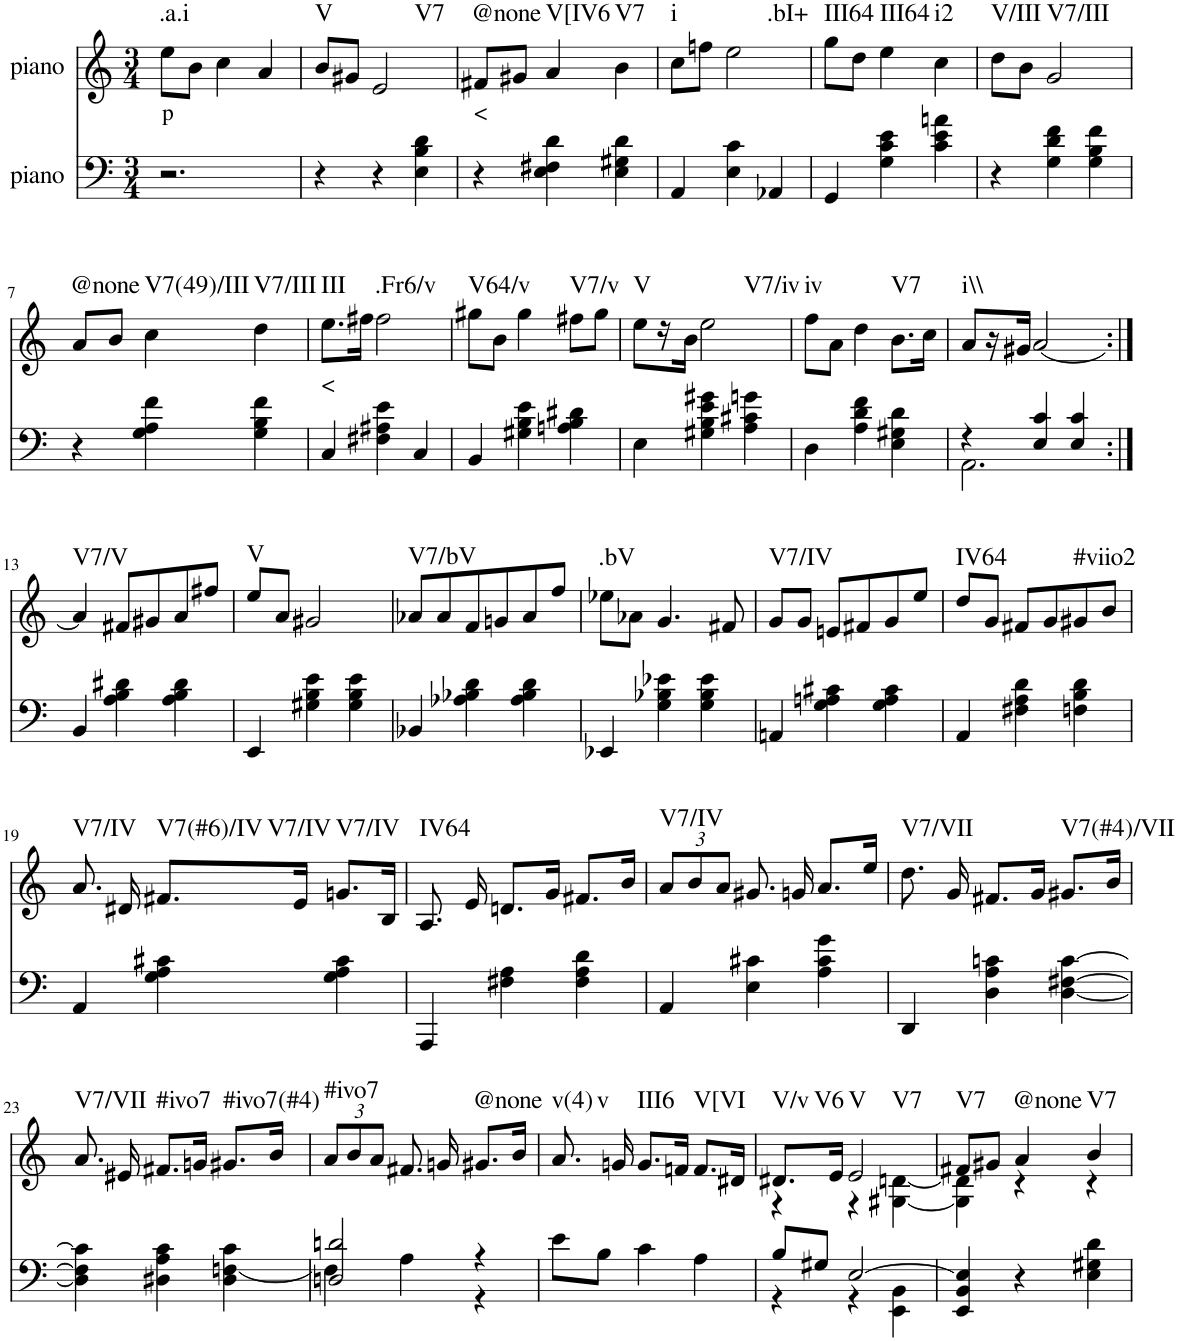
**kern	**kern	**text	**harte
*part2	*part1	*part1	*part1
*staff2	*staff1	*staff1	*
*I"piano	*I"piano	*	*
*I'Pno	*I'Pno	*	*
*clefF4	*clefG2	*	*
*k[]	*k[]	*	*
*M3/4	*M3/4	*	*
=1	=1	=1	=1
!	!	!LO:LY:b	!LO:H:kt=.a.i
2.r	8ee\L	p	N
.	8b\J	.	.
.	4cc\	.	.
.	4a/	.	.
=2	=2	=2	=2
!	!	!	!LO:H:kt=V
4r	8b/L	.	N
.	8g#X/J	.	.
!	!	!	!LO:H:kt=V7
4r	2e/	.	N
4E\ 4B\ 4d\	.	.	.
=3	=3	=3	=3
!	!	!LO:LY:b	!LO:H:kt=@none
4r	8f#X/L	<	N
.	8g#X/J	.	.
!	!	!	!LO:H:kt=V[IV6
4E\ 4F#X\ 4d\	4a/	.	N
!	!	!	!LO:H:kt=V7
4E\ 4G#X\ 4d\	4b\	.	N
=4	=4	=4	=4
!	!	!	!LO:H:kt=i
4AA/	8cc\L	.	N
.	8ffn\J	.	.
!	!	!	!LO:H:kt=.bI+
4E\ 4c\	2ee\	.	N
4AA-X/	.	.	.
=5	=5	=5	=5
!	!	!	!LO:H:kt=III64
4GG/	8gg\L	.	N
.	8dd\J	.	.
!	!	!	!LO:H:kt=III64
4G\ 4c\ 4e\	4ee\	.	N
!	!	!	!LO:H:kt=i2
4c\ 4e\ 4an\	4cc\	.	N
=6	=6	=6	=6
!	!	!	!LO:H:kt=V/III
4r	8dd\L	.	N
.	8b\J	.	.
!	!	!	!LO:H:kt=V7/III
4G\ 4d\ 4f\	2g/	.	N
4G\ 4B\ 4f\	.	.	.
!!LO:LB:g=z
=7	=7	=7	=7
!	!	!	!LO:H:kt=@none
4r	8a/L	.	N
.	8b/J	.	.
!	!	!	!LO:H:kt=V7(49)/III
4G\ 4A\ 4f\	4cc\	.	N
!	!	!	!LO:H:kt=V7/III
4G\ 4B\ 4f\	4dd\	.	N
=8	=8	=8	=8
!	!	!LO:LY:b	!LO:H:kt=III
4C/	8.ee\L	<	N
.	16ff#X\Jk	.	.
!	!	!	!LO:H:kt=.Fr6/v
4F#X\ 4A#X\ 4e\	2ff#\	.	N
4C/	.	.	.
=9	=9	=9	=9
!	!	!	!LO:H:kt=V64/v
4BB/	8gg#X\L	.	N
.	8b\J	.	.
4G#X\ 4B\ 4e\	4gg#\	.	.
!	!	!	!LO:H:kt=V7/v
4An\ 4B\ 4d#X\	8ff#X\L	.	N
.	8gg#\J	.	.
=10	=10	=10	=10
!	!	!	!LO:H:kt=V
4E\	8ee\L	.	N
.	16r	.	.
.	16b\JJ	.	.
!	!	!	!LO:H:kt=V7/iv
4G#X\ 4B\ 4e\ 4g#X\	2ee\	.	N
4A\ 4c#X\ 4gn\	.	.	.
=11	=11	=11	=11
!	!	!	!LO:H:kt=iv
4D\	8ff\L	.	N
.	8a\J	.	.
4A\ 4d\ 4f\	4dd\	.	.
!	!	!	!LO:H:kt=V7
4E\ 4G#X\ 4d\	8.b\L	.	N
.	16cc\Jk	.	.
=12	=12	=12	=12
*^	*	*	*
!	!	!	!	!LO:H:kt=i\\
4r	2.AA\	8a/L	.	N
.	.	16r	.	.
.	.	16g#X/JJ	.	.
4E/ 4c/	.	[2a/	.	.
4E/ 4c/	.	.	.	.
*v	*v	*	*	*
!!LO:LB:g=z
=13:|!	=13:|!	=13:|!	=13:|!
!	!	!	!LO:H:kt=V7/V
4BB/	4a/]	.	N
4A\ 4B\ 4d#X\	8f#X/L	.	.
.	8g#X/	.	.
4A\ 4B\ 4d#\	8a/	.	.
.	8ff#X/J	.	.
=14	=14	=14	=14
!	!	!	!LO:H:kt=V
4EE/	8ee/L	.	N
.	8a/J	.	.
4G#X\ 4B\ 4e\	2g#X/	.	.
4G#\ 4B\ 4e\	.	.	.
=15	=15	=15	=15
!	!	!	!LO:H:kt=V7/bV
4BB-X/	8a-X/L	.	N
.	8a-/	.	.
4A-X\ 4B-X\ 4d\	8f/	.	.
.	8gn/	.	.
4A-\ 4B-\ 4d\	8a-/	.	.
.	8ff/J	.	.
=16	=16	=16	=16
!	!	!	!LO:H:kt=.bV
4EE-X/	8ee-X\L	.	N
.	8a-X\J	.	.
4G\ 4B-X\ 4e-X\	4.g/	.	.
4G\ 4B-\ 4e-\	.	.	.
.	8f#X/	.	.
=17	=17	=17	=17
!	!	!	!LO:H:kt=V7/IV
4AAn/	8g/L	.	N
.	8g/J	.	.
4G\ 4An\ 4c#X\	8en/L	.	.
.	8f#X/	.	.
4G\ 4A\ 4c#\	8g/	.	.
.	8ee/J	.	.
=18	=18	=18	=18
!	!	!	!LO:H:kt=IV64
4AA/	8dd/L	.	N
.	8g/J	.	.
4F#X\ 4A\ 4d\	8f#X/L	.	.
.	8g/	.	.
!	!	!	!LO:H:kt=#viio2
4Fn\ 4B\ 4d\	8g#X/	.	N
.	8b/J	.	.
!!LO:LB:g=z
=19	=19	=19	=19
!	!	!	!LO:H:kt=V7/IV
4AA/	8.a/	.	N
.	16d#X/	.	.
!	!	!	!LO:H:n=1:kt=V7(#6)/IV
!	!	!	!LO:H:n=2:kt=V7/IV
4G\ 4A\ 4c#X\	8.f#X/L	.	N N
.	16e/Jk	.	.
!	!	!	!LO:H:kt=V7/IV
4G\ 4A\ 4c#\	8.gn/L	.	N
.	16B/Jk	.	.
=20	=20	=20	=20
!	!	!	!LO:H:kt=IV64
4AAA/	8.A/	.	N
.	16e/	.	.
4F#X\ 4A\	8.dn/L	.	.
.	16g/Jk	.	.
4F#\ 4A\ 4d\	8.f#X/L	.	.
.	16b/Jk	.	.
=21	=21	=21	=21
*	*Xbrackettup	*	*
!	!	!	!LO:H:kt=V7/IV
4AA/	12a/L	.	N
.	12b/	.	.
.	12a/J	.	.
4E\ 4c#X\	8.g#X/	.	.
.	16gn/	.	.
4A\ 4c#\ 4g\	8.a/L	.	.
.	16ee/Jk	.	.
=22	=22	=22	=22
!	!	!	!LO:H:kt=V7/VII
4DD/	8.dd\	.	N
.	16g/	.	.
4D\ 4A\ 4cn\	8.f#X/L	.	.
.	16g/Jk	.	.
!	!	!	!LO:H:kt=V7(#4)/VII
[4D\ [4F#X\ [4c\	8.g#X/L	.	N
.	16b/Jk	.	.
!!LO:LB:g=z
=23	=23	=23	=23
!	!	!	!LO:H:kt=V7/VII
4D\] 4F#\] 4c\]	8.a/	.	N
.	16e#X/	.	.
!	!	!	!LO:H:kt=#ivo7
4D#X\ 4A\ 4c\	8.f#X/L	.	N
.	16gn/Jk	.	.
!	!	!	!LO:H:kt=#ivo7(#4)
4D#\ [4Fn\ 4c\	8.g#X/L	.	N
.	16b/Jk	.	.
=24	=24	=24	=24
*^	*	*	*
!	!	!	!	!LO:H:kt=#ivo7
2Dn/ 2dn/	4F\]	12a/L	.	N
.	.	12b/	.	.
.	.	12a/J	.	.
.	4A\	8.f#X/	.	.
.	.	16gn/	.	.
!	!	!	!	!LO:H:kt=@none
4r	4r	8.g#X/L	.	N
.	.	16b/Jk	.	.
*v	*v	*	*	*
=25	=25	=25	=25
!	!	!	!LO:H:n=1:kt=v(4)
!	!	!	!LO:H:n=2:kt=v
8e\L	8.a/	.	N N
8B\J	.	.	.
.	16gn/	.	.
!	!	!	!LO:H:kt=III6
4c\	8.g/L	.	N
.	16fn/Jk	.	.
!	!	!	!LO:H:kt=V[VI
4A\	8.f/L	.	N
.	16d#X/Jk	.	.
=26	=26	=26	=26
*^	*^	*	*
!	!	!	!	!	!LO:H:n=1:kt=V/v
!	!	!	!	!	!LO:H:n=2:kt=V6
8B/L	4r	8.d#X/L	4r	.	N N
8G#X/J	.	.	.	.	.
.	.	16e/Jk	.	.	.
!	!	!	!	!	!LO:H:n=1:kt=V
!	!	!	!	!	!LO:H:n=2:kt=V7
[2E/	4r	2e/	4r	.	N N
.	4EE\ 4BB\	.	[4G#X\ [4dn\	.	.
=27	=27	=27	=27	=27	=27
!	!	!	!	!	!LO:H:kt=V7
*v	*v	*	*	*	*
4EE/ 4BB/ 4E/]	8f#X/L	4G#\] 4d\]	.	N
.	8g#X/J	.	.	.
!	!	!	!	!LO:H:kt=@none
4r	4a/	4r	.	N
!	!	!	!	!LO:H:kt=V7
4E\ 4G#X\ 4d\	4b/	4r	.	N
*	*v	*v	*	*
=	=	=	=
*-	*-	*-	*-
